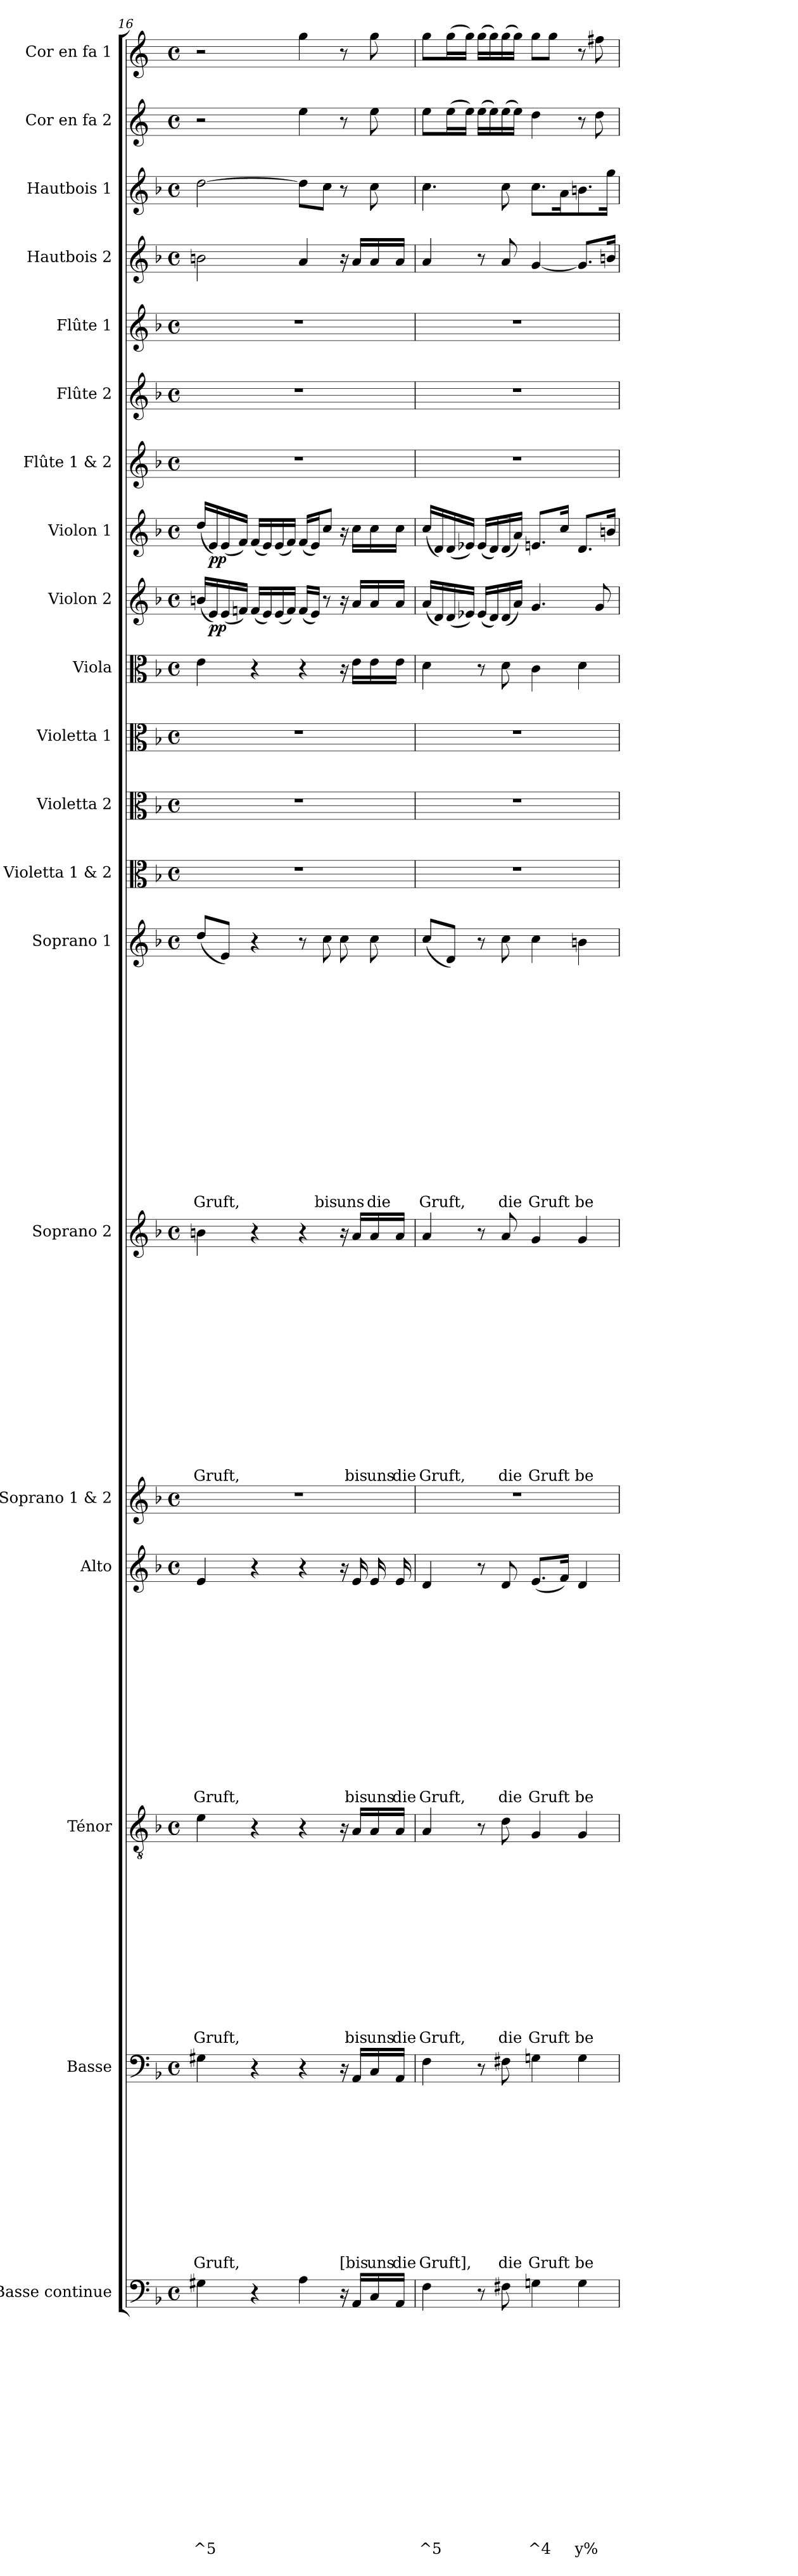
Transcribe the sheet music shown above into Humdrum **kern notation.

**kern	**text	**text	**text	**text	**text	**text	**text	**text	**text	**text	**text	**text	**text	**text	**text	**text	**kern	**text	**text	**text	**text	**text	**text	**text	**text	**text	**text	**text	**text	**kern	**text	**text	**text	**text	**text	**text	**text	**text	**text	**text	**text	**text	**text	**kern	**text	**text	**text	**text	**text	**text	**text	**text	**text	**text	**text	**text	**text	**text	**kern	**kern	**text	**text	**text	**text	**text	**text	**text	**text	**text	**text	**text	**text	**text	**text	**text	**kern	**text	**text	**text	**text	**text	**text	**text	**text	**text	**text	**text	**text	**text	**text	**text	**text	**kern	**kern	**kern	**kern	**kern	**dynam	**kern	**dynam	**kern	**kern	**kern	**kern	**kern	**kern	**kern
*part20	*part20	*part20	*part20	*part20	*part20	*part20	*part20	*part20	*part20	*part20	*part20	*part20	*part20	*part20	*part20	*part20	*part19	*part19	*part19	*part19	*part19	*part19	*part19	*part19	*part19	*part19	*part19	*part19	*part19	*part18	*part18	*part18	*part18	*part18	*part18	*part18	*part18	*part18	*part18	*part18	*part18	*part18	*part18	*part17	*part17	*part17	*part17	*part17	*part17	*part17	*part17	*part17	*part17	*part17	*part17	*part17	*part17	*part17	*part16	*part15	*part15	*part15	*part15	*part15	*part15	*part15	*part15	*part15	*part15	*part15	*part15	*part15	*part15	*part15	*part15	*part14	*part14	*part14	*part14	*part14	*part14	*part14	*part14	*part14	*part14	*part14	*part14	*part14	*part14	*part14	*part14	*part14	*part13	*part12	*part11	*part10	*part9	*part9	*part8	*part8	*part7	*part6	*part5	*part4	*part3	*part2	*part1
*staff20	*staff20	*staff20	*staff20	*staff20	*staff20	*staff20	*staff20	*staff20	*staff20	*staff20	*staff20	*staff20	*staff20	*staff20	*staff20	*staff20	*staff19	*staff19	*staff19	*staff19	*staff19	*staff19	*staff19	*staff19	*staff19	*staff19	*staff19	*staff19	*staff19	*staff18	*staff18	*staff18	*staff18	*staff18	*staff18	*staff18	*staff18	*staff18	*staff18	*staff18	*staff18	*staff18	*staff18	*staff17	*staff17	*staff17	*staff17	*staff17	*staff17	*staff17	*staff17	*staff17	*staff17	*staff17	*staff17	*staff17	*staff17	*staff17	*staff16	*staff15	*staff15	*staff15	*staff15	*staff15	*staff15	*staff15	*staff15	*staff15	*staff15	*staff15	*staff15	*staff15	*staff15	*staff15	*staff15	*staff14	*staff14	*staff14	*staff14	*staff14	*staff14	*staff14	*staff14	*staff14	*staff14	*staff14	*staff14	*staff14	*staff14	*staff14	*staff14	*staff14	*staff13	*staff12	*staff11	*staff10	*staff9	*staff9	*staff8	*staff8	*staff7	*staff6	*staff5	*staff4	*staff3	*staff2	*staff1
*I"Basse continue	*	*	*	*	*	*	*	*	*	*	*	*	*	*	*	*	*I"Basse	*	*	*	*	*	*	*	*	*	*	*	*	*I"Ténor	*	*	*	*	*	*	*	*	*	*	*	*	*	*I"Alto	*	*	*	*	*	*	*	*	*	*	*	*	*	*	*I"Soprano 1 & 2	*I"Soprano 2	*	*	*	*	*	*	*	*	*	*	*	*	*	*	*	*I"Soprano 1	*	*	*	*	*	*	*	*	*	*	*	*	*	*	*	*	*I"Violetta 1 & 2	*I"Violetta 2	*I"Violetta 1	*I"Viola	*I"Violon 2	*	*I"Violon 1	*	*I"Flûte 1 & 2	*I"Flûte 2	*I"Flûte 1	*I"Hautbois 2	*I"Hautbois 1	*I"Cor en fa 2	*I"Cor en fa 1
*I'BC	*	*	*	*	*	*	*	*	*	*	*	*	*	*	*	*	*I'Bas	*	*	*	*	*	*	*	*	*	*	*	*	*I'T	*	*	*	*	*	*	*	*	*	*	*	*	*	*I'A	*	*	*	*	*	*	*	*	*	*	*	*	*	*	*	*I'S 2	*	*	*	*	*	*	*	*	*	*	*	*	*	*	*	*I'S 1	*	*	*	*	*	*	*	*	*	*	*	*	*	*	*	*	*	*I'Vta 2	*I'Vta 1	*I'Vla	*I'Vln 2	*	*I'Vln 1	*	*	*I'Fl 2	*I'Fl 1	*I'Hb 2	*I'Hb 1	*I'Cor 2	*I'Cor 1
*clefF4	*	*	*	*	*	*	*	*	*	*	*	*	*	*	*	*	*clefF4	*	*	*	*	*	*	*	*	*	*	*	*	*clefGv2	*	*	*	*	*	*	*	*	*	*	*	*	*	*clefG2	*	*	*	*	*	*	*	*	*	*	*	*	*	*	*clefG2	*clefG2	*	*	*	*	*	*	*	*	*	*	*	*	*	*	*	*clefG2	*	*	*	*	*	*	*	*	*	*	*	*	*	*	*	*	*clefC3	*clefC3	*clefC3	*clefC3	*clefG2	*	*clefG2	*	*clefG2	*clefG2	*clefG2	*clefG2	*clefG2	*clefG2	*clefG2
*ITrd7c12	*	*	*	*	*	*	*	*	*	*	*	*	*	*	*	*	*	*	*	*	*	*	*	*	*	*	*	*	*	*	*	*	*	*	*	*	*	*	*	*	*	*	*	*	*	*	*	*	*	*	*	*	*	*	*	*	*	*	*	*	*	*	*	*	*	*	*	*	*	*	*	*	*	*	*	*	*	*	*	*	*	*	*	*	*	*	*	*	*	*	*	*	*	*	*	*	*	*	*	*	*	*	*	*	*	*ITrd4c7	*ITrd4c7
*k[b-]	*	*	*	*	*	*	*	*	*	*	*	*	*	*	*	*	*k[b-]	*	*	*	*	*	*	*	*	*	*	*	*	*k[b-]	*	*	*	*	*	*	*	*	*	*	*	*	*	*k[b-]	*	*	*	*	*	*	*	*	*	*	*	*	*	*	*k[b-]	*k[b-]	*	*	*	*	*	*	*	*	*	*	*	*	*	*	*	*k[b-]	*	*	*	*	*	*	*	*	*	*	*	*	*	*	*	*	*k[b-]	*k[b-]	*k[b-]	*k[b-]	*k[b-]	*	*k[b-]	*	*k[b-]	*k[b-]	*k[b-]	*k[b-]	*k[b-]	*k[b-]	*k[b-]
*F:	*	*	*	*	*	*	*	*	*	*	*	*	*	*	*	*	*F:	*	*	*	*	*	*	*	*	*	*	*	*	*F:	*	*	*	*	*	*	*	*	*	*	*	*	*	*F:	*	*	*	*	*	*	*	*	*	*	*	*	*	*	*F:	*F:	*	*	*	*	*	*	*	*	*	*	*	*	*	*	*	*F:	*	*	*	*	*	*	*	*	*	*	*	*	*	*	*	*	*F:	*F:	*F:	*F:	*F:	*	*F:	*	*F:	*F:	*F:	*F:	*F:	*F:	*F:
*M4/4	*	*	*	*	*	*	*	*	*	*	*	*	*	*	*	*	*M4/4	*	*	*	*	*	*	*	*	*	*	*	*	*M4/4	*	*	*	*	*	*	*	*	*	*	*	*	*	*M4/4	*	*	*	*	*	*	*	*	*	*	*	*	*	*	*M4/4	*M4/4	*	*	*	*	*	*	*	*	*	*	*	*	*	*	*	*M4/4	*	*	*	*	*	*	*	*	*	*	*	*	*	*	*	*	*M4/4	*M4/4	*M4/4	*M4/4	*M4/4	*	*M4/4	*	*M4/4	*M4/4	*M4/4	*M4/4	*M4/4	*M4/4	*M4/4
*met(c)	*	*	*	*	*	*	*	*	*	*	*	*	*	*	*	*	*met(c)	*	*	*	*	*	*	*	*	*	*	*	*	*met(c)	*	*	*	*	*	*	*	*	*	*	*	*	*	*met(c)	*	*	*	*	*	*	*	*	*	*	*	*	*	*	*met(c)	*met(c)	*	*	*	*	*	*	*	*	*	*	*	*	*	*	*	*met(c)	*	*	*	*	*	*	*	*	*	*	*	*	*	*	*	*	*met(c)	*met(c)	*met(c)	*met(c)	*met(c)	*	*met(c)	*	*met(c)	*met(c)	*met(c)	*met(c)	*met(c)	*met(c)	*met(c)
=16	=16	=16	=16	=16	=16	=16	=16	=16	=16	=16	=16	=16	=16	=16	=16	=16	=16	=16	=16	=16	=16	=16	=16	=16	=16	=16	=16	=16	=16	=16	=16	=16	=16	=16	=16	=16	=16	=16	=16	=16	=16	=16	=16	=16	=16	=16	=16	=16	=16	=16	=16	=16	=16	=16	=16	=16	=16	=16	=16	=16	=16	=16	=16	=16	=16	=16	=16	=16	=16	=16	=16	=16	=16	=16	=16	=16	=16	=16	=16	=16	=16	=16	=16	=16	=16	=16	=16	=16	=16	=16	=16	=16	=16	=16	=16	=16	=16	=16	=16	=16	=16	=16	=16	=16	=16	=16	=16
!	!	!	!	!	!	!	!	!	!	!	!	!	!	!	!	!LO:LY:b	!	!	!	!	!	!	!	!	!	!	!	!	!	!	!	!	!	!	!	!	!	!	!	!	!	!	!	!	!	!	!	!	!	!	!	!	!	!	!	!	!	!	!	!	!	!	!	!	!	!	!	!	!	!	!	!	!	!	!	!	!	!	!	!	!	!	!	!	!	!	!	!	!	!	!	!	!	!	!	!	!	!	!	!	!	!	!	!	!	!	!
!	!	!	!	!	!	!	!	!	!	!	!	!	!	!	!	!	!	!	!	!	!	!	!	!	!	!	!	!	!LO:LY:b	!	!	!	!	!	!	!	!	!	!	!	!	!	!	!	!	!	!	!	!	!	!	!	!	!	!	!	!	!	!	!	!	!	!	!	!	!	!	!	!	!	!	!	!	!	!	!	!	!	!	!	!	!	!	!	!	!	!	!	!	!	!	!	!	!	!	!	!	!	!	!	!	!	!	!	!	!	!
!	!	!	!	!	!	!	!	!	!	!	!	!	!	!	!	!	!	!	!	!	!	!	!	!	!	!	!	!	!	!	!	!	!	!	!	!	!	!	!	!	!	!	!LO:LY:b	!	!	!	!	!	!	!	!	!	!	!	!	!	!	!	!	!	!	!	!	!	!	!	!	!	!	!	!	!	!	!	!	!	!	!	!	!	!	!	!	!	!	!	!	!	!	!	!	!	!	!	!	!	!	!	!	!	!	!	!	!	!	!	!
!	!	!	!	!	!	!	!	!	!	!	!	!	!	!	!	!	!	!	!	!	!	!	!	!	!	!	!	!	!	!	!	!	!	!	!	!	!	!	!	!	!	!	!	!	!	!	!	!	!	!	!	!	!	!	!	!	!	!LO:LY:b	!	!	!	!	!	!	!	!	!	!	!	!	!	!	!	!	!	!	!	!	!	!	!	!	!	!	!	!	!	!	!	!	!	!	!	!	!	!	!	!	!	!	!	!	!	!	!	!	!
!	!	!	!	!	!	!	!	!	!	!	!	!	!	!	!	!	!	!	!	!	!	!	!	!	!	!	!	!	!	!	!	!	!	!	!	!	!	!	!	!	!	!	!	!	!	!	!	!	!	!	!	!	!	!	!	!	!	!	!	!	!	!	!	!	!	!	!	!	!	!	!	!	!	!	!LO:LY:b	!	!	!	!	!	!	!	!	!	!	!	!	!	!	!	!	!	!	!	!	!	!	!	!	!	!	!	!	!	!	!	!
!	!	!	!	!	!	!	!	!	!	!	!	!	!	!	!	!	!	!	!	!	!	!	!	!	!	!	!	!	!	!	!	!	!	!	!	!	!	!	!	!	!	!	!	!	!	!	!	!	!	!	!	!	!	!	!	!	!	!	!	!	!	!	!	!	!	!	!	!	!	!	!	!	!	!	!	!	!	!	!	!	!	!	!	!	!	!	!	!	!	!	!	!LO:LY:b	!	!	!	!	!	!	!	!	!	!	!	!	!	!	!
4GG#X\	.	.	.	.	.	.	.	.	.	.	.	.	.	.	.	^5	4G#X\	.	.	.	.	.	.	.	.	.	.	.	Gruft,	4e\	.	.	.	.	.	.	.	.	.	.	.	.	Gruft,	4e/	.	.	.	.	.	.	.	.	.	.	.	.	.	Gruft,	1r	4bn\	.	.	.	.	.	.	.	.	.	.	.	.	.	.	Gruft,	(<8dd/L	.	.	.	.	.	.	.	.	.	.	.	.	.	.	.	Gruft,	1r	1r	1r	4e\	(<16bn/LL	.	(<16dd/LL	.	1r	1r	1r	2bn\	[2dd\	2r	2r
!	!	!	!	!	!	!	!	!	!	!	!	!	!	!	!	!	!	!	!	!	!	!	!	!	!	!	!	!	!	!	!	!	!	!	!	!	!	!	!	!	!	!	!	!	!	!	!	!	!	!	!	!	!	!	!	!	!	!	!	!	!	!	!	!	!	!	!	!	!	!	!	!	!	!	!	!	!	!	!	!	!	!	!	!	!	!	!	!	!	!	!	!	!	!	!	!	!	!LO:DY:b	!	!LO:DY:b	!	!	!	!	!	!	!
.	.	.	.	.	.	.	.	.	.	.	.	.	.	.	.	.	.	.	.	.	.	.	.	.	.	.	.	.	.	.	.	.	.	.	.	.	.	.	.	.	.	.	.	.	.	.	.	.	.	.	.	.	.	.	.	.	.	.	.	.	.	.	.	.	.	.	.	.	.	.	.	.	.	.	.	.	.	.	.	.	.	.	.	.	.	.	.	.	.	.	.	.	.	.	.	.	16e/)	pp	16e/)	pp	.	.	.	.	.	.	.
.	.	.	.	.	.	.	.	.	.	.	.	.	.	.	.	.	.	.	.	.	.	.	.	.	.	.	.	.	.	.	.	.	.	.	.	.	.	.	.	.	.	.	.	.	.	.	.	.	.	.	.	.	.	.	.	.	.	.	.	.	.	.	.	.	.	.	.	.	.	.	.	.	.	.	.	8e/J)	.	.	.	.	.	.	.	.	.	.	.	.	.	.	.	.	.	.	.	.	(<16e/	.	(<16e/	.	.	.	.	.	.	.	.
.	.	.	.	.	.	.	.	.	.	.	.	.	.	.	.	.	.	.	.	.	.	.	.	.	.	.	.	.	.	.	.	.	.	.	.	.	.	.	.	.	.	.	.	.	.	.	.	.	.	.	.	.	.	.	.	.	.	.	.	.	.	.	.	.	.	.	.	.	.	.	.	.	.	.	.	.	.	.	.	.	.	.	.	.	.	.	.	.	.	.	.	.	.	.	.	.	16fni/JJ)	.	16f/JJ)	.	.	.	.	.	.	.	.
4r	.	.	.	.	.	.	.	.	.	.	.	.	.	.	.	.	4r	.	.	.	.	.	.	.	.	.	.	.	.	4r	.	.	.	.	.	.	.	.	.	.	.	.	.	4r	.	.	.	.	.	.	.	.	.	.	.	.	.	.	.	4r	.	.	.	.	.	.	.	.	.	.	.	.	.	.	.	4r	.	.	.	.	.	.	.	.	.	.	.	.	.	.	.	.	.	.	.	4r	(<16f/LL	.	(<16f/LL	.	.	.	.	.	.	.	.
.	.	.	.	.	.	.	.	.	.	.	.	.	.	.	.	.	.	.	.	.	.	.	.	.	.	.	.	.	.	.	.	.	.	.	.	.	.	.	.	.	.	.	.	.	.	.	.	.	.	.	.	.	.	.	.	.	.	.	.	.	.	.	.	.	.	.	.	.	.	.	.	.	.	.	.	.	.	.	.	.	.	.	.	.	.	.	.	.	.	.	.	.	.	.	.	.	16e/)	.	16e/)	.	.	.	.	.	.	.	.
.	.	.	.	.	.	.	.	.	.	.	.	.	.	.	.	.	.	.	.	.	.	.	.	.	.	.	.	.	.	.	.	.	.	.	.	.	.	.	.	.	.	.	.	.	.	.	.	.	.	.	.	.	.	.	.	.	.	.	.	.	.	.	.	.	.	.	.	.	.	.	.	.	.	.	.	.	.	.	.	.	.	.	.	.	.	.	.	.	.	.	.	.	.	.	.	.	(<16e/	.	(<16e/	.	.	.	.	.	.	.	.
.	.	.	.	.	.	.	.	.	.	.	.	.	.	.	.	.	.	.	.	.	.	.	.	.	.	.	.	.	.	.	.	.	.	.	.	.	.	.	.	.	.	.	.	.	.	.	.	.	.	.	.	.	.	.	.	.	.	.	.	.	.	.	.	.	.	.	.	.	.	.	.	.	.	.	.	.	.	.	.	.	.	.	.	.	.	.	.	.	.	.	.	.	.	.	.	.	16f/JJ)	.	16f/JJ)	.	.	.	.	.	.	.	.
4AA\	.	.	.	.	.	.	.	.	.	.	.	.	.	.	.	.	4r	.	.	.	.	.	.	.	.	.	.	.	.	4r	.	.	.	.	.	.	.	.	.	.	.	.	.	4r	.	.	.	.	.	.	.	.	.	.	.	.	.	.	.	4r	.	.	.	.	.	.	.	.	.	.	.	.	.	.	.	8r	.	.	.	.	.	.	.	.	.	.	.	.	.	.	.	.	.	.	.	4r	(<16f/LL	.	(<16f/LL	.	.	.	.	4a/	8dd\L]	4a\	4cc\
.	.	.	.	.	.	.	.	.	.	.	.	.	.	.	.	.	.	.	.	.	.	.	.	.	.	.	.	.	.	.	.	.	.	.	.	.	.	.	.	.	.	.	.	.	.	.	.	.	.	.	.	.	.	.	.	.	.	.	.	.	.	.	.	.	.	.	.	.	.	.	.	.	.	.	.	.	.	.	.	.	.	.	.	.	.	.	.	.	.	.	.	.	.	.	.	.	16e/JJ)	.	16e/J)	.	.	.	.	.	.	.	.
!	!	!	!	!	!	!	!	!	!	!	!	!	!	!	!	!	!	!	!	!	!	!	!	!	!	!	!	!	!	!	!	!	!	!	!	!	!	!	!	!	!	!	!	!	!	!	!	!	!	!	!	!	!	!	!	!	!	!	!	!	!	!	!	!	!	!	!	!	!	!	!	!	!	!	!	!	!	!	!	!	!	!	!	!	!	!	!	!	!	!	!	!LO:LY:b	!	!	!	!	!	!	!	!	!	!	!	!	!	!	!
.	.	.	.	.	.	.	.	.	.	.	.	.	.	.	.	.	.	.	.	.	.	.	.	.	.	.	.	.	.	.	.	.	.	.	.	.	.	.	.	.	.	.	.	.	.	.	.	.	.	.	.	.	.	.	.	.	.	.	.	.	.	.	.	.	.	.	.	.	.	.	.	.	.	.	.	8cc\	.	.	.	.	.	.	.	.	.	.	.	.	.	.	.	bis	.	.	.	.	8r	.	8cc/J	.	.	.	.	.	8cc\J	.	.
!	!	!	!	!	!	!	!	!	!	!	!	!	!	!	!	!	!	!	!	!	!	!	!	!	!	!	!	!	!	!	!	!	!	!	!	!	!	!	!	!	!	!	!	!	!	!	!	!	!	!	!	!	!	!	!	!	!	!	!	!	!	!	!	!	!	!	!	!	!	!	!	!	!	!	!	!	!	!	!	!	!	!	!	!	!	!	!	!	!	!	!	!LO:LY:b	!	!	!	!	!	!	!	!	!	!	!	!	!	!	!
16r	.	.	.	.	.	.	.	.	.	.	.	.	.	.	.	.	16r	.	.	.	.	.	.	.	.	.	.	.	.	16r	.	.	.	.	.	.	.	.	.	.	.	.	.	16r	.	.	.	.	.	.	.	.	.	.	.	.	.	.	.	16r	.	.	.	.	.	.	.	.	.	.	.	.	.	.	.	8cc\	.	.	.	.	.	.	.	.	.	.	.	.	.	.	.	uns	.	.	.	16r	16r	.	16r	.	.	.	.	16r	8r	8r	8r
!	!	!	!	!	!	!	!	!	!	!	!	!	!	!	!	!	!	!	!	!	!	!	!	!	!	!	!	!	!LO:LY:b	!	!	!	!	!	!	!	!	!	!	!	!	!	!	!	!	!	!	!	!	!	!	!	!	!	!	!	!	!	!	!	!	!	!	!	!	!	!	!	!	!	!	!	!	!	!	!	!	!	!	!	!	!	!	!	!	!	!	!	!	!	!	!	!	!	!	!	!	!	!	!	!	!	!	!	!	!	!
!	!	!	!	!	!	!	!	!	!	!	!	!	!	!	!	!	!	!	!	!	!	!	!	!	!	!	!	!	!	!	!	!	!	!	!	!	!	!	!	!	!	!	!LO:LY:b	!	!	!	!	!	!	!	!	!	!	!	!	!	!	!	!	!	!	!	!	!	!	!	!	!	!	!	!	!	!	!	!	!	!	!	!	!	!	!	!	!	!	!	!	!	!	!	!	!	!	!	!	!	!	!	!	!	!	!	!	!	!	!	!
!	!	!	!	!	!	!	!	!	!	!	!	!	!	!	!	!	!	!	!	!	!	!	!	!	!	!	!	!	!	!	!	!	!	!	!	!	!	!	!	!	!	!	!	!	!	!	!	!	!	!	!	!	!	!	!	!	!	!LO:LY:b	!	!	!	!	!	!	!	!	!	!	!	!	!	!	!	!	!	!	!	!	!	!	!	!	!	!	!	!	!	!	!	!	!	!	!	!	!	!	!	!	!	!	!	!	!	!	!	!	!
!	!	!	!	!	!	!	!	!	!	!	!	!	!	!	!	!	!	!	!	!	!	!	!	!	!	!	!	!	!	!	!	!	!	!	!	!	!	!	!	!	!	!	!	!	!	!	!	!	!	!	!	!	!	!	!	!	!	!	!	!	!	!	!	!	!	!	!	!	!	!	!	!	!	!	!LO:LY:b	!	!	!	!	!	!	!	!	!	!	!	!	!	!	!	!	!	!	!	!	!	!	!	!	!	!	!	!	!	!	!	!
16AAA/LL	.	.	.	.	.	.	.	.	.	.	.	.	.	.	.	.	16AA/LL	.	.	.	.	.	.	.	.	.	.	.	[bis	16A/LL	.	.	.	.	.	.	.	.	.	.	.	.	bis	16e/	.	.	.	.	.	.	.	.	.	.	.	.	.	bis	.	16a/LL	.	.	.	.	.	.	.	.	.	.	.	.	.	.	bis	.	.	.	.	.	.	.	.	.	.	.	.	.	.	.	.	.	.	.	.	16e\LL	16a/LL	.	16cc\LL	.	.	.	.	16a/LL	.	.	.
!	!	!	!	!	!	!	!	!	!	!	!	!	!	!	!	!	!	!	!	!	!	!	!	!	!	!	!	!	!LO:LY:b	!	!	!	!	!	!	!	!	!	!	!	!	!	!	!	!	!	!	!	!	!	!	!	!	!	!	!	!	!	!	!	!	!	!	!	!	!	!	!	!	!	!	!	!	!	!	!	!	!	!	!	!	!	!	!	!	!	!	!	!	!	!	!	!	!	!	!	!	!	!	!	!	!	!	!	!	!	!
!	!	!	!	!	!	!	!	!	!	!	!	!	!	!	!	!	!	!	!	!	!	!	!	!	!	!	!	!	!	!	!	!	!	!	!	!	!	!	!	!	!	!	!LO:LY:b	!	!	!	!	!	!	!	!	!	!	!	!	!	!	!	!	!	!	!	!	!	!	!	!	!	!	!	!	!	!	!	!	!	!	!	!	!	!	!	!	!	!	!	!	!	!	!	!	!	!	!	!	!	!	!	!	!	!	!	!	!	!	!	!
!	!	!	!	!	!	!	!	!	!	!	!	!	!	!	!	!	!	!	!	!	!	!	!	!	!	!	!	!	!	!	!	!	!	!	!	!	!	!	!	!	!	!	!	!	!	!	!	!	!	!	!	!	!	!	!	!	!	!LO:LY:b	!	!	!	!	!	!	!	!	!	!	!	!	!	!	!	!	!	!	!	!	!	!	!	!	!	!	!	!	!	!	!	!	!	!	!	!	!	!	!	!	!	!	!	!	!	!	!	!	!
!	!	!	!	!	!	!	!	!	!	!	!	!	!	!	!	!	!	!	!	!	!	!	!	!	!	!	!	!	!	!	!	!	!	!	!	!	!	!	!	!	!	!	!	!	!	!	!	!	!	!	!	!	!	!	!	!	!	!	!	!	!	!	!	!	!	!	!	!	!	!	!	!	!	!	!LO:LY:b	!	!	!	!	!	!	!	!	!	!	!	!	!	!	!	!	!	!	!	!	!	!	!	!	!	!	!	!	!	!	!	!
!	!	!	!	!	!	!	!	!	!	!	!	!	!	!	!	!	!	!	!	!	!	!	!	!	!	!	!	!	!	!	!	!	!	!	!	!	!	!	!	!	!	!	!	!	!	!	!	!	!	!	!	!	!	!	!	!	!	!	!	!	!	!	!	!	!	!	!	!	!	!	!	!	!	!	!	!	!	!	!	!	!	!	!	!	!	!	!	!	!	!	!	!LO:LY:b	!	!	!	!	!	!	!	!	!	!	!	!	!	!	!
16CC/	.	.	.	.	.	.	.	.	.	.	.	.	.	.	.	.	16C/	.	.	.	.	.	.	.	.	.	.	.	uns	16A/	.	.	.	.	.	.	.	.	.	.	.	.	uns	16e/	.	.	.	.	.	.	.	.	.	.	.	.	.	uns	.	16a/	.	.	.	.	.	.	.	.	.	.	.	.	.	.	uns	8cc\	.	.	.	.	.	.	.	.	.	.	.	.	.	.	.	die	.	.	.	16e\	16a/	.	16cc\	.	.	.	.	16a/	8cc\	8a\	8cc\
!	!	!	!	!	!	!	!	!	!	!	!	!	!	!	!	!	!	!	!	!	!	!	!	!	!	!	!	!	!LO:LY:b	!	!	!	!	!	!	!	!	!	!	!	!	!	!	!	!	!	!	!	!	!	!	!	!	!	!	!	!	!	!	!	!	!	!	!	!	!	!	!	!	!	!	!	!	!	!	!	!	!	!	!	!	!	!	!	!	!	!	!	!	!	!	!	!	!	!	!	!	!	!	!	!	!	!	!	!	!	!
!	!	!	!	!	!	!	!	!	!	!	!	!	!	!	!	!	!	!	!	!	!	!	!	!	!	!	!	!	!	!	!	!	!	!	!	!	!	!	!	!	!	!	!LO:LY:b	!	!	!	!	!	!	!	!	!	!	!	!	!	!	!	!	!	!	!	!	!	!	!	!	!	!	!	!	!	!	!	!	!	!	!	!	!	!	!	!	!	!	!	!	!	!	!	!	!	!	!	!	!	!	!	!	!	!	!	!	!	!	!	!
!	!	!	!	!	!	!	!	!	!	!	!	!	!	!	!	!	!	!	!	!	!	!	!	!	!	!	!	!	!	!	!	!	!	!	!	!	!	!	!	!	!	!	!	!	!	!	!	!	!	!	!	!	!	!	!	!	!	!LO:LY:b	!	!	!	!	!	!	!	!	!	!	!	!	!	!	!	!	!	!	!	!	!	!	!	!	!	!	!	!	!	!	!	!	!	!	!	!	!	!	!	!	!	!	!	!	!	!	!	!	!
!	!	!	!	!	!	!	!	!	!	!	!	!	!	!	!	!	!	!	!	!	!	!	!	!	!	!	!	!	!	!	!	!	!	!	!	!	!	!	!	!	!	!	!	!	!	!	!	!	!	!	!	!	!	!	!	!	!	!	!	!	!	!	!	!	!	!	!	!	!	!	!	!	!	!	!LO:LY:b	!	!	!	!	!	!	!	!	!	!	!	!	!	!	!	!	!	!	!	!	!	!	!	!	!	!	!	!	!	!	!	!
16AAA/JJ	.	.	.	.	.	.	.	.	.	.	.	.	.	.	.	.	16AA/JJ	.	.	.	.	.	.	.	.	.	.	.	die	16A/JJ	.	.	.	.	.	.	.	.	.	.	.	.	die	16e/	.	.	.	.	.	.	.	.	.	.	.	.	.	die	.	16a/JJ	.	.	.	.	.	.	.	.	.	.	.	.	.	.	die	.	.	.	.	.	.	.	.	.	.	.	.	.	.	.	.	.	.	.	.	16e\JJ	16a/JJ	.	16cc\JJ	.	.	.	.	16a/JJ	.	.	.
=17	=17	=17	=17	=17	=17	=17	=17	=17	=17	=17	=17	=17	=17	=17	=17	=17	=17	=17	=17	=17	=17	=17	=17	=17	=17	=17	=17	=17	=17	=17	=17	=17	=17	=17	=17	=17	=17	=17	=17	=17	=17	=17	=17	=17	=17	=17	=17	=17	=17	=17	=17	=17	=17	=17	=17	=17	=17	=17	=17	=17	=17	=17	=17	=17	=17	=17	=17	=17	=17	=17	=17	=17	=17	=17	=17	=17	=17	=17	=17	=17	=17	=17	=17	=17	=17	=17	=17	=17	=17	=17	=17	=17	=17	=17	=17	=17	=17	=17	=17	=17	=17	=17	=17	=17	=17	=17	=17
!	!	!	!	!	!	!	!	!	!	!	!	!	!	!	!	!LO:LY:b	!	!	!	!	!	!	!	!	!	!	!	!	!	!	!	!	!	!	!	!	!	!	!	!	!	!	!	!	!	!	!	!	!	!	!	!	!	!	!	!	!	!	!	!	!	!	!	!	!	!	!	!	!	!	!	!	!	!	!	!	!	!	!	!	!	!	!	!	!	!	!	!	!	!	!	!	!	!	!	!	!	!	!	!	!	!	!	!	!	!	!
!	!	!	!	!	!	!	!	!	!	!	!	!	!	!	!	!	!	!	!	!	!	!	!	!	!	!	!	!	!LO:LY:b	!	!	!	!	!	!	!	!	!	!	!	!	!	!	!	!	!	!	!	!	!	!	!	!	!	!	!	!	!	!	!	!	!	!	!	!	!	!	!	!	!	!	!	!	!	!	!	!	!	!	!	!	!	!	!	!	!	!	!	!	!	!	!	!	!	!	!	!	!	!	!	!	!	!	!	!	!	!
!	!	!	!	!	!	!	!	!	!	!	!	!	!	!	!	!	!	!	!	!	!	!	!	!	!	!	!	!	!	!	!	!	!	!	!	!	!	!	!	!	!	!	!LO:LY:b	!	!	!	!	!	!	!	!	!	!	!	!	!	!	!	!	!	!	!	!	!	!	!	!	!	!	!	!	!	!	!	!	!	!	!	!	!	!	!	!	!	!	!	!	!	!	!	!	!	!	!	!	!	!	!	!	!	!	!	!	!	!	!	!
!	!	!	!	!	!	!	!	!	!	!	!	!	!	!	!	!	!	!	!	!	!	!	!	!	!	!	!	!	!	!	!	!	!	!	!	!	!	!	!	!	!	!	!	!	!	!	!	!	!	!	!	!	!	!	!	!	!	!LO:LY:b	!	!	!	!	!	!	!	!	!	!	!	!	!	!	!	!	!	!	!	!	!	!	!	!	!	!	!	!	!	!	!	!	!	!	!	!	!	!	!	!	!	!	!	!	!	!	!	!	!
!	!	!	!	!	!	!	!	!	!	!	!	!	!	!	!	!	!	!	!	!	!	!	!	!	!	!	!	!	!	!	!	!	!	!	!	!	!	!	!	!	!	!	!	!	!	!	!	!	!	!	!	!	!	!	!	!	!	!	!	!	!	!	!	!	!	!	!	!	!	!	!	!	!	!	!LO:LY:b	!	!	!	!	!	!	!	!	!	!	!	!	!	!	!	!	!	!	!	!	!	!	!	!	!	!	!	!	!	!	!	!
!	!	!	!	!	!	!	!	!	!	!	!	!	!	!	!	!	!	!	!	!	!	!	!	!	!	!	!	!	!	!	!	!	!	!	!	!	!	!	!	!	!	!	!	!	!	!	!	!	!	!	!	!	!	!	!	!	!	!	!	!	!	!	!	!	!	!	!	!	!	!	!	!	!	!	!	!	!	!	!	!	!	!	!	!	!	!	!	!	!	!	!	!LO:LY:b	!	!	!	!	!	!	!	!	!	!	!	!	!	!	!
4FF\	.	.	.	.	.	.	.	.	.	.	.	.	.	.	.	^5	4F\	.	.	.	.	.	.	.	.	.	.	.	Gruft],	4A/	.	.	.	.	.	.	.	.	.	.	.	.	Gruft,	4d/	.	.	.	.	.	.	.	.	.	.	.	.	.	Gruft,	1r	4a/	.	.	.	.	.	.	.	.	.	.	.	.	.	.	Gruft,	(<8cc/L	.	.	.	.	.	.	.	.	.	.	.	.	.	.	.	Gruft,	1r	1r	1r	4d\	(<16a/LL	.	(<16cc/LL	.	1r	1r	1r	4a/	4.cc\	8a\L	8cc\L
.	.	.	.	.	.	.	.	.	.	.	.	.	.	.	.	.	.	.	.	.	.	.	.	.	.	.	.	.	.	.	.	.	.	.	.	.	.	.	.	.	.	.	.	.	.	.	.	.	.	.	.	.	.	.	.	.	.	.	.	.	.	.	.	.	.	.	.	.	.	.	.	.	.	.	.	.	.	.	.	.	.	.	.	.	.	.	.	.	.	.	.	.	.	.	.	.	16d/)	.	16d/)	.	.	.	.	.	.	.	.
.	.	.	.	.	.	.	.	.	.	.	.	.	.	.	.	.	.	.	.	.	.	.	.	.	.	.	.	.	.	.	.	.	.	.	.	.	.	.	.	.	.	.	.	.	.	.	.	.	.	.	.	.	.	.	.	.	.	.	.	.	.	.	.	.	.	.	.	.	.	.	.	.	.	.	.	8d/J)	.	.	.	.	.	.	.	.	.	.	.	.	.	.	.	.	.	.	.	.	(<16d/	.	(<16d/	.	.	.	.	.	.	(>16a\L	(>16cc\L
.	.	.	.	.	.	.	.	.	.	.	.	.	.	.	.	.	.	.	.	.	.	.	.	.	.	.	.	.	.	.	.	.	.	.	.	.	.	.	.	.	.	.	.	.	.	.	.	.	.	.	.	.	.	.	.	.	.	.	.	.	.	.	.	.	.	.	.	.	.	.	.	.	.	.	.	.	.	.	.	.	.	.	.	.	.	.	.	.	.	.	.	.	.	.	.	.	16e-X/JJ)	.	16e-X/JJ)	.	.	.	.	.	.	16a\JJ)	16cc\JJ)
8r	.	.	.	.	.	.	.	.	.	.	.	.	.	.	.	.	8r	.	.	.	.	.	.	.	.	.	.	.	.	8r	.	.	.	.	.	.	.	.	.	.	.	.	.	8r	.	.	.	.	.	.	.	.	.	.	.	.	.	.	.	8r	.	.	.	.	.	.	.	.	.	.	.	.	.	.	.	8r	.	.	.	.	.	.	.	.	.	.	.	.	.	.	.	.	.	.	.	8r	(<16e-/LL	.	(<16e-/LL	.	.	.	.	8r	.	(>16a\LL	(>16cc\LL
.	.	.	.	.	.	.	.	.	.	.	.	.	.	.	.	.	.	.	.	.	.	.	.	.	.	.	.	.	.	.	.	.	.	.	.	.	.	.	.	.	.	.	.	.	.	.	.	.	.	.	.	.	.	.	.	.	.	.	.	.	.	.	.	.	.	.	.	.	.	.	.	.	.	.	.	.	.	.	.	.	.	.	.	.	.	.	.	.	.	.	.	.	.	.	.	.	16d/)	.	16d/)	.	.	.	.	.	.	16a\)	16cc\)
!	!	!	!	!	!	!	!	!	!	!	!	!	!	!	!	!	!	!	!	!	!	!	!	!	!	!	!	!	!LO:LY:b	!	!	!	!	!	!	!	!	!	!	!	!	!	!	!	!	!	!	!	!	!	!	!	!	!	!	!	!	!	!	!	!	!	!	!	!	!	!	!	!	!	!	!	!	!	!	!	!	!	!	!	!	!	!	!	!	!	!	!	!	!	!	!	!	!	!	!	!	!	!	!	!	!	!	!	!	!	!
!	!	!	!	!	!	!	!	!	!	!	!	!	!	!	!	!	!	!	!	!	!	!	!	!	!	!	!	!	!	!	!	!	!	!	!	!	!	!	!	!	!	!	!LO:LY:b	!	!	!	!	!	!	!	!	!	!	!	!	!	!	!	!	!	!	!	!	!	!	!	!	!	!	!	!	!	!	!	!	!	!	!	!	!	!	!	!	!	!	!	!	!	!	!	!	!	!	!	!	!	!	!	!	!	!	!	!	!	!	!	!
!	!	!	!	!	!	!	!	!	!	!	!	!	!	!	!	!	!	!	!	!	!	!	!	!	!	!	!	!	!	!	!	!	!	!	!	!	!	!	!	!	!	!	!	!	!	!	!	!	!	!	!	!	!	!	!	!	!	!LO:LY:b	!	!	!	!	!	!	!	!	!	!	!	!	!	!	!	!	!	!	!	!	!	!	!	!	!	!	!	!	!	!	!	!	!	!	!	!	!	!	!	!	!	!	!	!	!	!	!	!	!
!	!	!	!	!	!	!	!	!	!	!	!	!	!	!	!	!	!	!	!	!	!	!	!	!	!	!	!	!	!	!	!	!	!	!	!	!	!	!	!	!	!	!	!	!	!	!	!	!	!	!	!	!	!	!	!	!	!	!	!	!	!	!	!	!	!	!	!	!	!	!	!	!	!	!	!LO:LY:b	!	!	!	!	!	!	!	!	!	!	!	!	!	!	!	!	!	!	!	!	!	!	!	!	!	!	!	!	!	!	!	!
!	!	!	!	!	!	!	!	!	!	!	!	!	!	!	!	!	!	!	!	!	!	!	!	!	!	!	!	!	!	!	!	!	!	!	!	!	!	!	!	!	!	!	!	!	!	!	!	!	!	!	!	!	!	!	!	!	!	!	!	!	!	!	!	!	!	!	!	!	!	!	!	!	!	!	!	!	!	!	!	!	!	!	!	!	!	!	!	!	!	!	!	!LO:LY:b	!	!	!	!	!	!	!	!	!	!	!	!	!	!	!
8FF#X\	.	.	.	.	.	.	.	.	.	.	.	.	.	.	.	.	8F#X\	.	.	.	.	.	.	.	.	.	.	.	die	8d\	.	.	.	.	.	.	.	.	.	.	.	.	die	8d/	.	.	.	.	.	.	.	.	.	.	.	.	.	die	.	8a/	.	.	.	.	.	.	.	.	.	.	.	.	.	.	die	8cc\	.	.	.	.	.	.	.	.	.	.	.	.	.	.	.	die	.	.	.	8d\	(<16d/	.	(<16d/	.	.	.	.	8a/	8cc\	(>16a\	(>16cc\
.	.	.	.	.	.	.	.	.	.	.	.	.	.	.	.	.	.	.	.	.	.	.	.	.	.	.	.	.	.	.	.	.	.	.	.	.	.	.	.	.	.	.	.	.	.	.	.	.	.	.	.	.	.	.	.	.	.	.	.	.	.	.	.	.	.	.	.	.	.	.	.	.	.	.	.	.	.	.	.	.	.	.	.	.	.	.	.	.	.	.	.	.	.	.	.	.	16a/JJ)	.	16a/JJ)	.	.	.	.	.	.	16a\JJ)	16cc\JJ)
!	!	!	!	!	!	!	!	!	!	!	!	!	!	!	!	!LO:LY:b	!	!	!	!	!	!	!	!	!	!	!	!	!	!	!	!	!	!	!	!	!	!	!	!	!	!	!	!	!	!	!	!	!	!	!	!	!	!	!	!	!	!	!	!	!	!	!	!	!	!	!	!	!	!	!	!	!	!	!	!	!	!	!	!	!	!	!	!	!	!	!	!	!	!	!	!	!	!	!	!	!	!	!	!	!	!	!	!	!	!	!
!	!	!	!	!	!	!	!	!	!	!	!	!	!	!	!	!	!	!	!	!	!	!	!	!	!	!	!	!	!LO:LY:b	!	!	!	!	!	!	!	!	!	!	!	!	!	!	!	!	!	!	!	!	!	!	!	!	!	!	!	!	!	!	!	!	!	!	!	!	!	!	!	!	!	!	!	!	!	!	!	!	!	!	!	!	!	!	!	!	!	!	!	!	!	!	!	!	!	!	!	!	!	!	!	!	!	!	!	!	!	!
!	!	!	!	!	!	!	!	!	!	!	!	!	!	!	!	!	!	!	!	!	!	!	!	!	!	!	!	!	!	!	!	!	!	!	!	!	!	!	!	!	!	!	!LO:LY:b	!	!	!	!	!	!	!	!	!	!	!	!	!	!	!	!	!	!	!	!	!	!	!	!	!	!	!	!	!	!	!	!	!	!	!	!	!	!	!	!	!	!	!	!	!	!	!	!	!	!	!	!	!	!	!	!	!	!	!	!	!	!	!	!
!	!	!	!	!	!	!	!	!	!	!	!	!	!	!	!	!	!	!	!	!	!	!	!	!	!	!	!	!	!	!	!	!	!	!	!	!	!	!	!	!	!	!	!	!	!	!	!	!	!	!	!	!	!	!	!	!	!	!LO:LY:b	!	!	!	!	!	!	!	!	!	!	!	!	!	!	!	!	!	!	!	!	!	!	!	!	!	!	!	!	!	!	!	!	!	!	!	!	!	!	!	!	!	!	!	!	!	!	!	!	!
!	!	!	!	!	!	!	!	!	!	!	!	!	!	!	!	!	!	!	!	!	!	!	!	!	!	!	!	!	!	!	!	!	!	!	!	!	!	!	!	!	!	!	!	!	!	!	!	!	!	!	!	!	!	!	!	!	!	!	!	!	!	!	!	!	!	!	!	!	!	!	!	!	!	!	!LO:LY:b	!	!	!	!	!	!	!	!	!	!	!	!	!	!	!	!	!	!	!	!	!	!	!	!	!	!	!	!	!	!	!	!
!	!	!	!	!	!	!	!	!	!	!	!	!	!	!	!	!	!	!	!	!	!	!	!	!	!	!	!	!	!	!	!	!	!	!	!	!	!	!	!	!	!	!	!	!	!	!	!	!	!	!	!	!	!	!	!	!	!	!	!	!	!	!	!	!	!	!	!	!	!	!	!	!	!	!	!	!	!	!	!	!	!	!	!	!	!	!	!	!	!	!	!	!LO:LY:b	!	!	!	!	!	!	!	!	!	!	!	!	!	!	!
4GGni\	.	.	.	.	.	.	.	.	.	.	.	.	.	.	.	^4	4Gni\	.	.	.	.	.	.	.	.	.	.	.	Gruft	4G/	.	.	.	.	.	.	.	.	.	.	.	.	Gruft	(<8.e/L	.	.	.	.	.	.	.	.	.	.	.	.	.	Gruft	.	4g/	.	.	.	.	.	.	.	.	.	.	.	.	.	.	Gruft	4cc\	.	.	.	.	.	.	.	.	.	.	.	.	.	.	.	Gruft	.	.	.	4c\	4.g/	.	8.en!/L	.	.	.	.	[4g/	8.cc\L	4g\	8cc\L
.	.	.	.	.	.	.	.	.	.	.	.	.	.	.	.	.	.	.	.	.	.	.	.	.	.	.	.	.	.	.	.	.	.	.	.	.	.	.	.	.	.	.	.	.	.	.	.	.	.	.	.	.	.	.	.	.	.	.	.	.	.	.	.	.	.	.	.	.	.	.	.	.	.	.	.	.	.	.	.	.	.	.	.	.	.	.	.	.	.	.	.	.	.	.	.	.	.	.	.	.	.	.	.	.	.	.	8cc\J
.	.	.	.	.	.	.	.	.	.	.	.	.	.	.	.	.	.	.	.	.	.	.	.	.	.	.	.	.	.	.	.	.	.	.	.	.	.	.	.	.	.	.	.	16f/Jk)	.	.	.	.	.	.	.	.	.	.	.	.	.	.	.	.	.	.	.	.	.	.	.	.	.	.	.	.	.	.	.	.	.	.	.	.	.	.	.	.	.	.	.	.	.	.	.	.	.	.	.	.	.	.	16cc/Jk	.	.	.	.	.	16a\k	.	.
!	!	!	!	!	!	!	!	!	!	!	!	!	!	!	!	!LO:LY:b	!	!	!	!	!	!	!	!	!	!	!	!	!	!	!	!	!	!	!	!	!	!	!	!	!	!	!	!	!	!	!	!	!	!	!	!	!	!	!	!	!	!	!	!	!	!	!	!	!	!	!	!	!	!	!	!	!	!	!	!	!	!	!	!	!	!	!	!	!	!	!	!	!	!	!	!	!	!	!	!	!	!	!	!	!	!	!	!	!	!	!
!	!	!	!	!	!	!	!	!	!	!	!	!	!	!	!	!	!	!	!	!	!	!	!	!	!	!	!	!	!LO:LY:b	!	!	!	!	!	!	!	!	!	!	!	!	!	!	!	!	!	!	!	!	!	!	!	!	!	!	!	!	!	!	!	!	!	!	!	!	!	!	!	!	!	!	!	!	!	!	!	!	!	!	!	!	!	!	!	!	!	!	!	!	!	!	!	!	!	!	!	!	!	!	!	!	!	!	!	!	!	!
!	!	!	!	!	!	!	!	!	!	!	!	!	!	!	!	!	!	!	!	!	!	!	!	!	!	!	!	!	!	!	!	!	!	!	!	!	!	!	!	!	!	!	!LO:LY:b	!	!	!	!	!	!	!	!	!	!	!	!	!	!	!	!	!	!	!	!	!	!	!	!	!	!	!	!	!	!	!	!	!	!	!	!	!	!	!	!	!	!	!	!	!	!	!	!	!	!	!	!	!	!	!	!	!	!	!	!	!	!	!	!
!	!	!	!	!	!	!	!	!	!	!	!	!	!	!	!	!	!	!	!	!	!	!	!	!	!	!	!	!	!	!	!	!	!	!	!	!	!	!	!	!	!	!	!	!	!	!	!	!	!	!	!	!	!	!	!	!	!	!LO:LY:b	!	!	!	!	!	!	!	!	!	!	!	!	!	!	!	!	!	!	!	!	!	!	!	!	!	!	!	!	!	!	!	!	!	!	!	!	!	!	!	!	!	!	!	!	!	!	!	!	!
!	!	!	!	!	!	!	!	!	!	!	!	!	!	!	!	!	!	!	!	!	!	!	!	!	!	!	!	!	!	!	!	!	!	!	!	!	!	!	!	!	!	!	!	!	!	!	!	!	!	!	!	!	!	!	!	!	!	!	!	!	!	!	!	!	!	!	!	!	!	!	!	!	!	!	!LO:LY:b	!	!	!	!	!	!	!	!	!	!	!	!	!	!	!	!	!	!	!	!	!	!	!	!	!	!	!	!	!	!	!	!
!	!	!	!	!	!	!	!	!	!	!	!	!	!	!	!	!	!	!	!	!	!	!	!	!	!	!	!	!	!	!	!	!	!	!	!	!	!	!	!	!	!	!	!	!	!	!	!	!	!	!	!	!	!	!	!	!	!	!	!	!	!	!	!	!	!	!	!	!	!	!	!	!	!	!	!	!	!	!	!	!	!	!	!	!	!	!	!	!	!	!	!	!LO:LY:b	!	!	!	!	!	!	!	!	!	!	!	!	!	!	!
4GG\	.	.	.	.	.	.	.	.	.	.	.	.	.	.	.	y%	4G\	.	.	.	.	.	.	.	.	.	.	.	be-	4G/	.	.	.	.	.	.	.	.	.	.	.	.	be-	4d/	.	.	.	.	.	.	.	.	.	.	.	.	.	be-	.	4g/	.	.	.	.	.	.	.	.	.	.	.	.	.	.	be-	4bn\	.	.	.	.	.	.	.	.	.	.	.	.	.	.	.	be-	.	.	.	4d\	.	.	8.d/L	.	.	.	.	8.g/L]	8.bn\	8r	8r
.	.	.	.	.	.	.	.	.	.	.	.	.	.	.	.	.	.	.	.	.	.	.	.	.	.	.	.	.	.	.	.	.	.	.	.	.	.	.	.	.	.	.	.	.	.	.	.	.	.	.	.	.	.	.	.	.	.	.	.	.	.	.	.	.	.	.	.	.	.	.	.	.	.	.	.	.	.	.	.	.	.	.	.	.	.	.	.	.	.	.	.	.	.	.	.	.	8g/	.	.	.	.	.	.	.	.	8g\	8bn\
.	.	.	.	.	.	.	.	.	.	.	.	.	.	.	.	.	.	.	.	.	.	.	.	.	.	.	.	.	.	.	.	.	.	.	.	.	.	.	.	.	.	.	.	.	.	.	.	.	.	.	.	.	.	.	.	.	.	.	.	.	.	.	.	.	.	.	.	.	.	.	.	.	.	.	.	.	.	.	.	.	.	.	.	.	.	.	.	.	.	.	.	.	.	.	.	.	.	.	16bn/Jk	.	.	.	.	16bn/Jk	16gg\Jk	.	.
=	=	=	=	=	=	=	=	=	=	=	=	=	=	=	=	=	=	=	=	=	=	=	=	=	=	=	=	=	=	=	=	=	=	=	=	=	=	=	=	=	=	=	=	=	=	=	=	=	=	=	=	=	=	=	=	=	=	=	=	=	=	=	=	=	=	=	=	=	=	=	=	=	=	=	=	=	=	=	=	=	=	=	=	=	=	=	=	=	=	=	=	=	=	=	=	=	=	=	=	=	=	=	=	=	=	=	=
*-	*-	*-	*-	*-	*-	*-	*-	*-	*-	*-	*-	*-	*-	*-	*-	*-	*-	*-	*-	*-	*-	*-	*-	*-	*-	*-	*-	*-	*-	*-	*-	*-	*-	*-	*-	*-	*-	*-	*-	*-	*-	*-	*-	*-	*-	*-	*-	*-	*-	*-	*-	*-	*-	*-	*-	*-	*-	*-	*-	*-	*-	*-	*-	*-	*-	*-	*-	*-	*-	*-	*-	*-	*-	*-	*-	*-	*-	*-	*-	*-	*-	*-	*-	*-	*-	*-	*-	*-	*-	*-	*-	*-	*-	*-	*-	*-	*-	*-	*-	*-	*-	*-	*-	*-	*-	*-	*-
